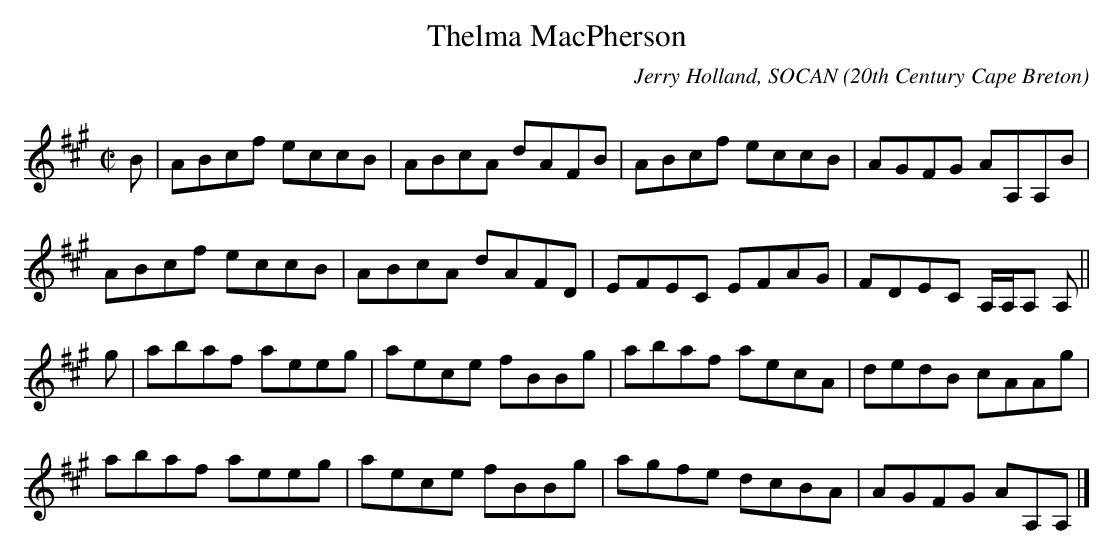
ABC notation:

X:1
T:Thelma MacPherson
C:Jerry Holland, SOCAN
O:20th Century Cape Breton
Q:333
L:1/8
M:C|
K:A
B|ABcf eccB|ABcA dAFB|ABcf eccB|AGFG AA,A,B|
ABcf eccB|ABcA dAFD|EFEC EFAG|FDEC A,/A,/A, A,||
g|abaf aeeg|aece fBBg|abaf aecA|dedB cAAg|
abaf aeeg|aece fBBg|agfe dcBA|AGFG AA,A,|]
